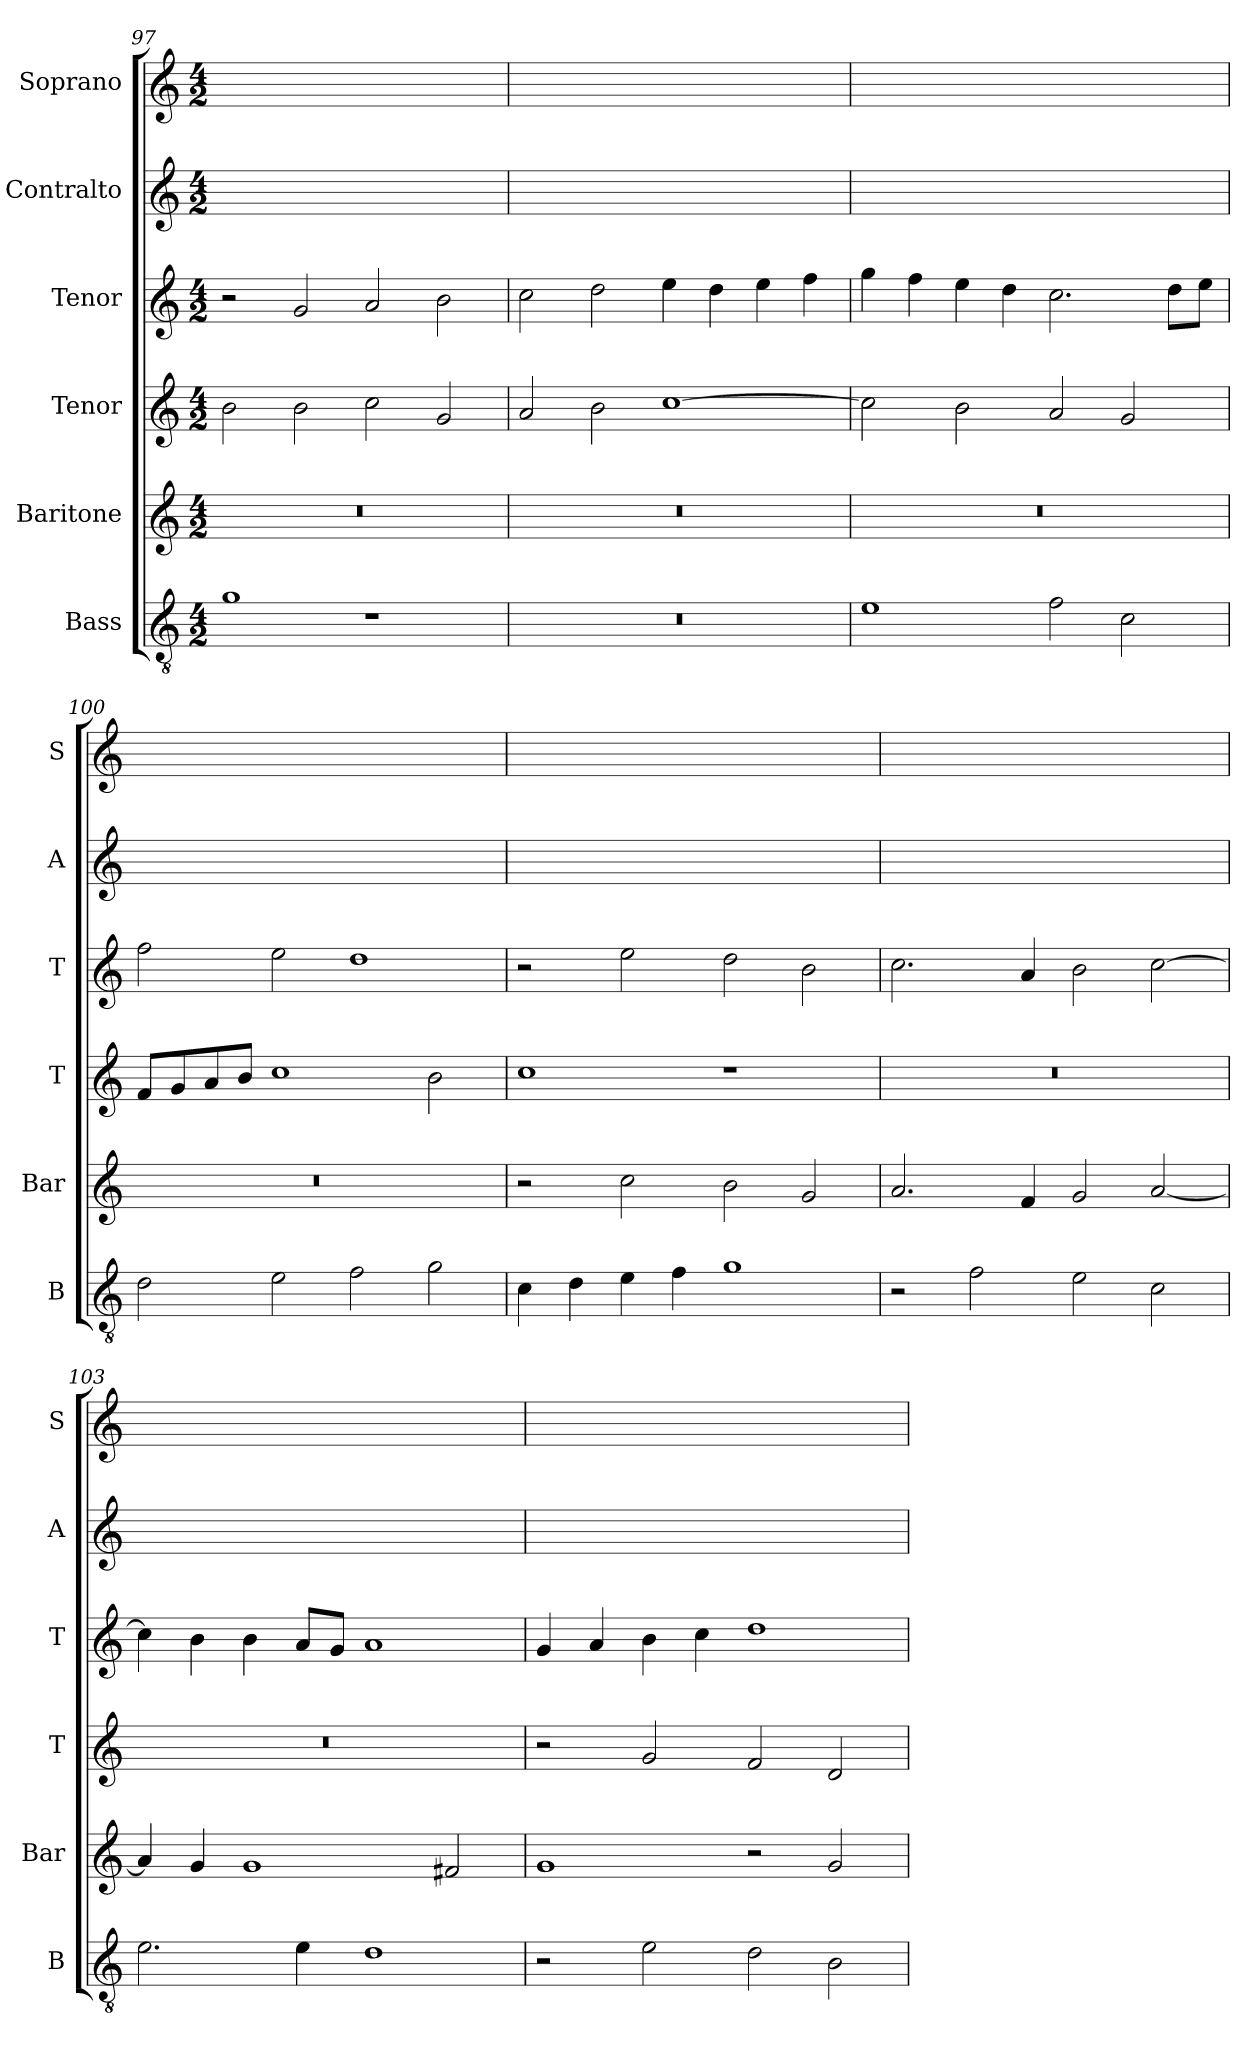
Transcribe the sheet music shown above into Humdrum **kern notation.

**kern	**kern	**kern	**kern	**kern	**kern
*part6	*part5	*part4	*part3	*part2	*part1
*staff6	*staff5	*staff4	*staff3	*staff2	*staff1
*I"Bass	*I"Baritone	*I"Tenor	*I"Tenor	*I"Contralto	*I"Soprano
*I'B	*I'Bar	*I'T	*I'T	*I'A	*I'S
*clefGv2	*clefG2	*clefG2	*clefG2	*clefG2	*clefG2
*k[]	*k[]	*k[]	*k[]	*k[]	*k[]
*G:mix	*G:mix	*G:mix	*G:mix	*G:mix	*G:mix
*M4/2	*M4/2	*M4/2	*M4/2	*M4/2	*M4/2
=97	=97	=97	=97	=97	=97
1g	0r	2b	2r	0ryy	0ryy
.	.	2b	2g	.	.
1r	.	2cc	2a	.	.
.	.	2g	2b	.	.
=98	=98	=98	=98	=98	=98
0r	0r	2a	2cc	0ryy	0ryy
.	.	2b	2dd	.	.
.	.	[1cc	4ee	.	.
.	.	.	4dd	.	.
.	.	.	4ee	.	.
.	.	.	4ff	.	.
=99	=99	=99	=99	=99	=99
1e	0r	2cc]	4gg	0ryy	0ryy
.	.	.	4ff	.	.
.	.	2b	4ee	.	.
.	.	.	4dd	.	.
2f	.	2a	2.cc	.	.
2c	.	2g	.	.	.
.	.	.	8dd\L	.	.
.	.	.	8ee\J	.	.
=100	=100	=100	=100	=100	=100
2d	0r	8f/L	2ff	0ryy	0ryy
.	.	8g/	.	.	.
.	.	8a/	.	.	.
.	.	8b/J	.	.	.
2e	.	1cc	2ee	.	.
2f	.	.	1dd	.	.
2g	.	2b	.	.	.
=101	=101	=101	=101	=101	=101
4c	2r	1cc	2r	0ryy	0ryy
4d	.	.	.	.	.
4e	2cc	.	2ee	.	.
4f	.	.	.	.	.
1g	2b	1r	2dd	.	.
.	2g	.	2b	.	.
=102	=102	=102	=102	=102	=102
2r	2.a	0r	2.cc	0ryy	0ryy
2f	.	.	.	.	.
.	4f	.	4a	.	.
2e	2g	.	2b	.	.
2c	[2a	.	[2cc	.	.
=103	=103	=103	=103	=103	=103
2.e	4a]	0r	4cc]	0ryy	0ryy
.	4g	.	4b	.	.
.	1g	.	4b	.	.
4e	.	.	8a/L	.	.
.	.	.	8g/J	.	.
1d	.	.	1a	.	.
.	2f#X	.	.	.	.
=104	=104	=104	=104	=104	=104
2r	1g	2r	4g	0ryy	0ryy
.	.	.	4a	.	.
2e	.	2g	4b	.	.
.	.	.	4cc	.	.
2d	2r	2f	1dd	.	.
2B	2g	2d	.	.	.
=	=	=	=	=	=
*-	*-	*-	*-	*-	*-
